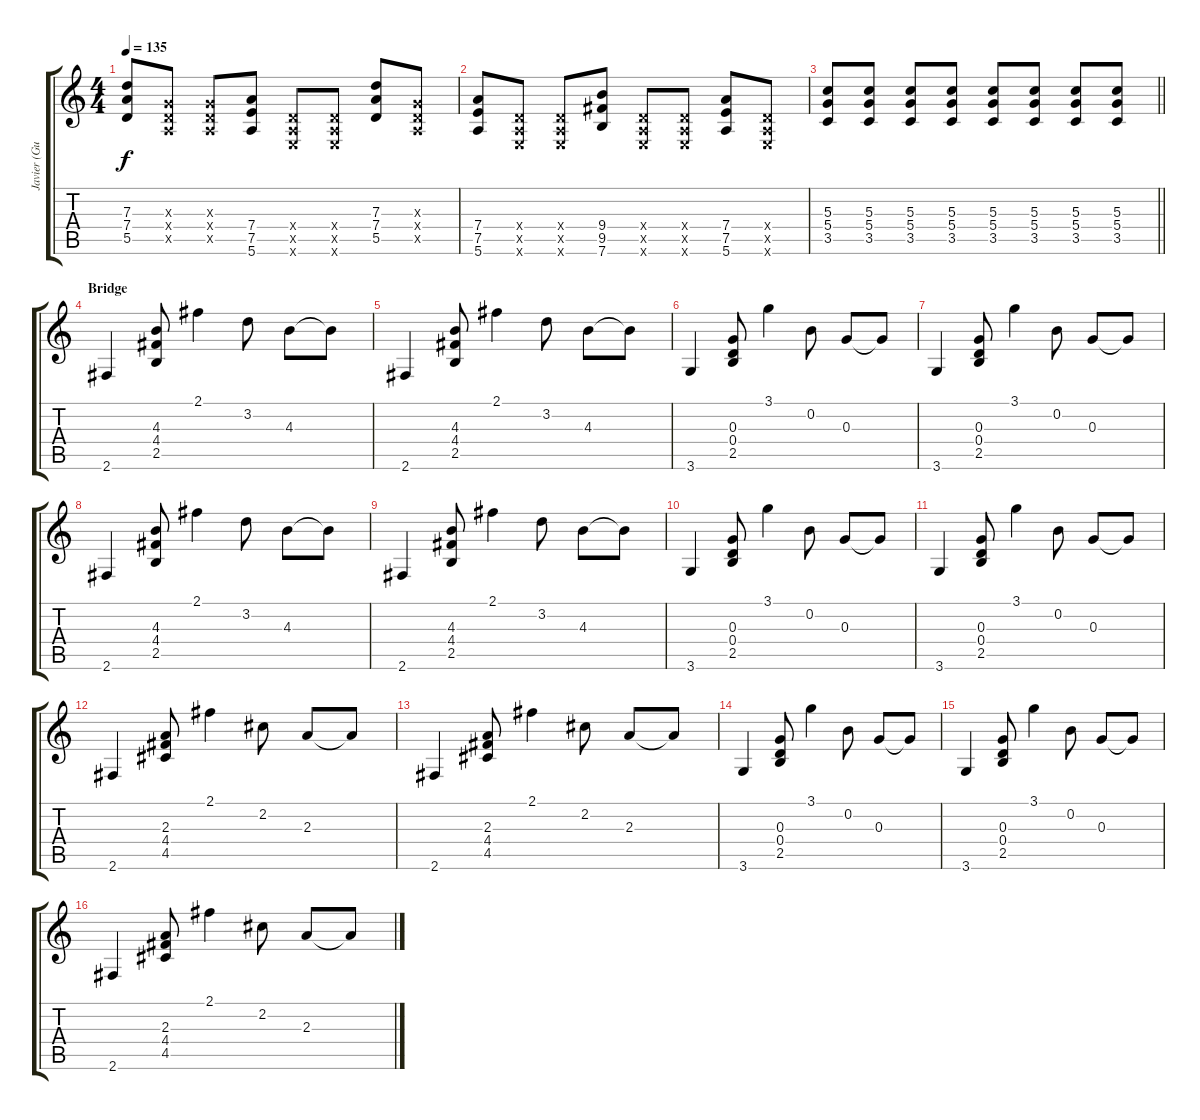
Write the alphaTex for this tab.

\track ("Javier (Guitarra)" "Javier (Gu") {instrument overdrivenguitar}
\staff {score tabs}
\tuning (E4 B3 G3 D3 A2 E2) {hide}
\ts (4 4)
\tempo 135
\clef g2
\ks c
(7.3 7.4 5.5).8{dy f} (0.3{x} 0.4{x} 0.5{x}).8 (0.3{x} 0.4{x} 0.5{x}).8 (7.4 7.5 5.6).8 (0.4{x} 0.5{x} 0.6{x}).8 (0.4{x} 0.5{x} 0.6{x}).8 (7.3 7.4 5.5).8 (0.3{x} 0.4{x} 0.5{x}).8 |
(7.4 7.5 5.6).8 (0.4{x} 0.5{x} 0.6{x}).8 (0.4{x} 0.5{x} 0.6{x}).8 (9.4 9.5 7.6).8 (0.4{x} 0.5{x} 0.6{x}).8 (0.4{x} 0.5{x} 0.6{x}).8 (7.4 7.5 5.6).8 (0.4{x} 0.5{x} 0.6{x}).8 |
\barLineRight lightlight
(5.3 5.4 3.5).8 (5.3 5.4 3.5).8 (5.3 5.4 3.5).8 (5.3 5.4 3.5).8 (5.3 5.4 3.5).8 (5.3 5.4 3.5).8 (5.3 5.4 3.5).8 (5.3 5.4 3.5).8 |
\section ("" "Bridge")
2.6.4 (4.3 4.4 2.5).8 2.1.4 3.2.8 4.3.8 4.3{t}.8 |
2.6.4 (4.3 4.4 2.5).8 2.1.4 3.2.8 4.3.8 4.3{t}.8 |
3.6.4 (0.3 0.4 2.5).8 3.1.4 0.2.8 0.3.8 0.3{t}.8 |
3.6.4 (0.3 0.4 2.5).8 3.1.4 0.2.8 0.3.8 0.3{t}.8 |
2.6.4 (4.3 4.4 2.5).8 2.1.4 3.2.8 4.3.8 4.3{t}.8 |
2.6.4 (4.3 4.4 2.5).8 2.1.4 3.2.8 4.3.8 4.3{t}.8 |
3.6.4 (0.3 0.4 2.5).8 3.1.4 0.2.8 0.3.8 0.3{t}.8 |
3.6.4 (0.3 0.4 2.5).8 3.1.4 0.2.8 0.3.8 0.3{t}.8 |
2.6.4 (2.3 4.4 4.5).8 2.1.4 2.2.8 2.3.8 2.3{t}.8 |
2.6.4 (2.3 4.4 4.5).8 2.1.4 2.2.8 2.3.8 2.3{t}.8 |
3.6.4 (0.3 0.4 2.5).8 3.1.4 0.2.8 0.3.8 0.3{t}.8 |
3.6.4 (0.3 0.4 2.5).8 3.1.4 0.2.8 0.3.8 0.3{t}.8 |
2.6.4 (2.3 4.4 4.5).8 2.1.4 2.2.8 2.3.8 2.3{t}.8
